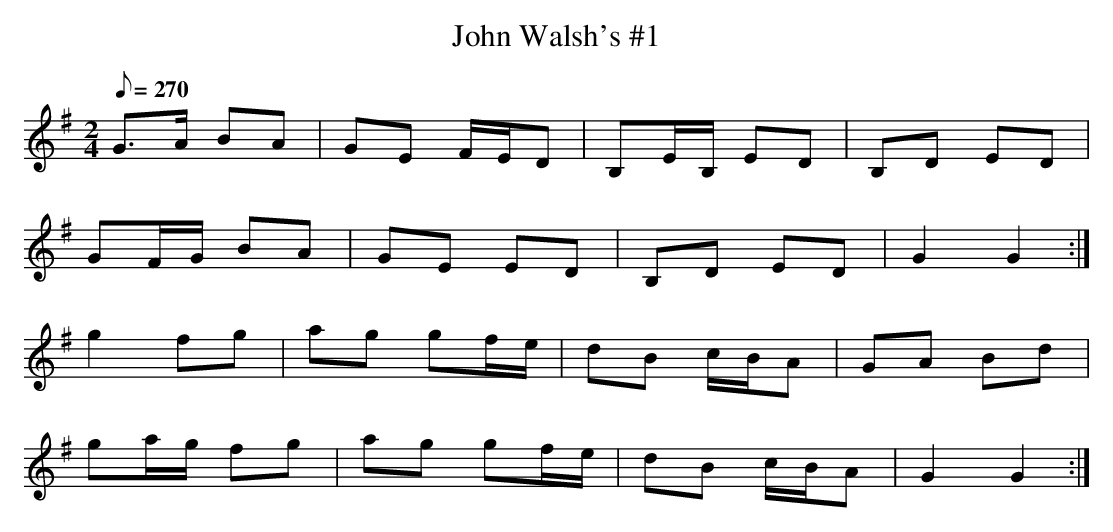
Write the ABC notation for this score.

X:1
T: John Walsh's #1
L: 1/8
M: 2/4
Q: 270
K: G
G>A BA|GE F/E/D|B,E/B,/ ED|B,D ED|
GF/G/ BA|GE ED|B,D ED|G2 G2 :|
g2 fg|ag gf/e/|dB c/B/A|GA Bd|
ga/g/ fg|ag gf/e/|dB c/B/A|G2 G2 :|
